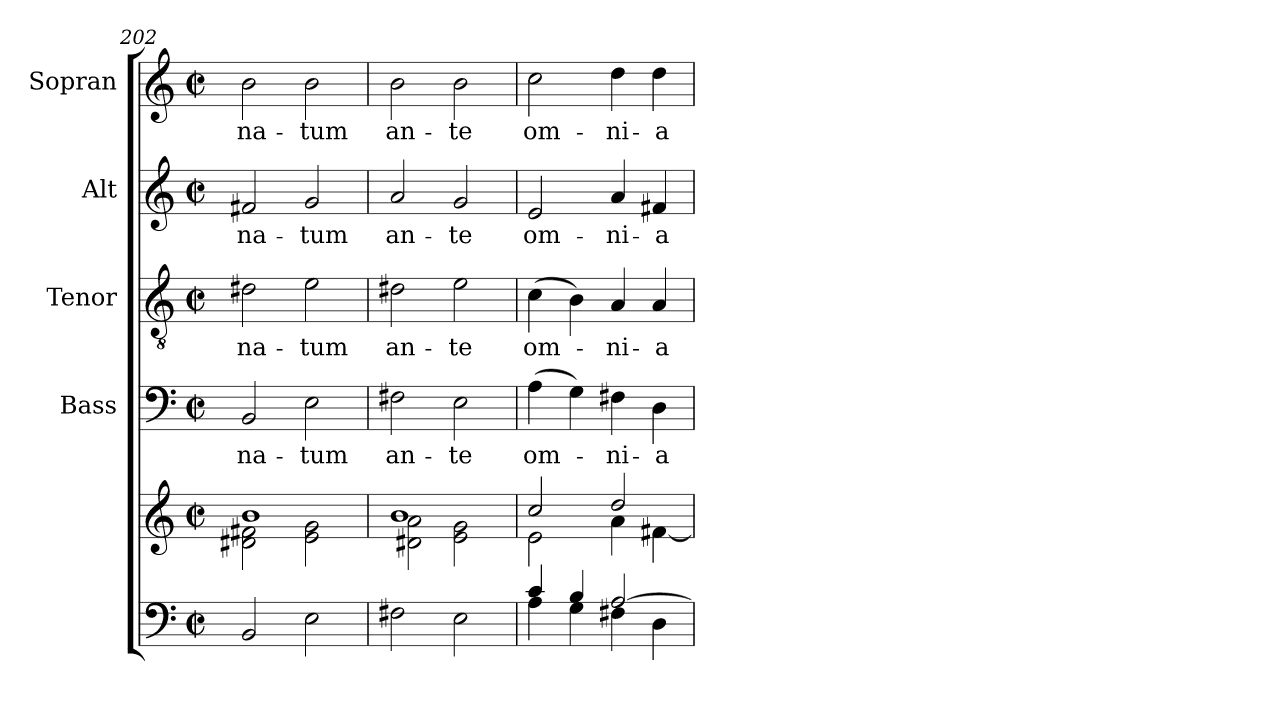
**kern	**kern	**kern	**text	**kern	**text	**kern	**text	**kern	**text
*part5	*part5	*part4	*part4	*part3	*part3	*part2	*part2	*part1	*part1
*staff6	*staff5	*staff4	*staff4	*staff3	*staff3	*staff2	*staff2	*staff1	*staff1
*	*	*I"Bass	*	*I"Tenor	*	*I"Alt	*	*I"Sopran	*
*	*	*I'B.	*	*I'T.	*	*I'A.	*	*I'S.	*
*clefF4	*clefG2	*clefF4	*	*clefGv2	*	*clefG2	*	*clefG2	*
*k[]	*k[]	*k[]	*	*k[]	*	*k[]	*	*k[]	*
*C:	*C:	*C:	*	*C:	*	*C:	*	*C:	*
*M2/2	*M2/2	*M2/2	*	*M2/2	*	*M2/2	*	*M2/2	*
*met(c|)	*met(c|)	*met(c|)	*	*met(c|)	*	*met(c|)	*	*met(c|)	*
=202	=202	=202	=202	=202	=202	=202	=202	=202	=202
*	*^	*	*	*	*	*	*	*	*
!	!	!	!	!LO:LY:b	!	!LO:LY:b	!	!LO:LY:b	!	!LO:LY:b
2BB/	1b	2d#X\ 2f#X\	2BB/	na-	2d#X\	na-	2f#X/	na-	2b\	na-
!	!	!	!	!LO:LY:b	!	!LO:LY:b	!	!LO:LY:b	!	!LO:LY:b
2E\	.	2e\ 2g\	2E\	-tum	2e\	-tum	2g/	-tum	2b\	-tum
=203	=203	=203	=203	=203	=203	=203	=203	=203	=203	=203
!	!	!	!	!LO:LY:b	!	!LO:LY:b	!	!LO:LY:b	!	!LO:LY:b
2F#X\	1b	2d#X\ 2a\	2F#X\	an-	2d#X\	an-	2a/	an-	2b\	an-
!	!	!	!	!LO:LY:b	!	!LO:LY:b	!	!LO:LY:b	!	!LO:LY:b
2E\	.	2e\ 2g\	2E\	-te	2e\	-te	2g/	-te	2b\	-te
=204	=204	=204	=204	=204	=204	=204	=204	=204	=204	=204
*^	*	*	*	*	*	*	*	*	*	*
!	!	!	!	!	!LO:LY:b	!	!LO:LY:b	!	!LO:LY:b	!	!LO:LY:b
4c/	4A\	2cc/	2e\	(>4A\	om-	(>4c\	om-	2e/	om-	2cc\	om-
4B/	4G\	.	.	4G\)	.	4B\)	.	.	.	.	.
!	!	!	!	!	!LO:LY:b	!	!LO:LY:b	!	!LO:LY:b	!	!LO:LY:b
[>2A/	4F#X\	2dd/	4a\	4F#X\	-ni-	4A/	-ni-	4a/	-ni-	4dd\	-ni-
!	!	!	!	!	!LO:LY:b	!	!LO:LY:b	!	!LO:LY:b	!	!LO:LY:b
.	4D\	.	[<4f#X\	4D\	-a	4A/	-a	4f#X/	-a	4dd\	-a
*v	*v	*	*	*	*	*	*	*	*	*	*
*	*v	*v	*	*	*	*	*	*	*	*
=	=	=	=	=	=	=	=	=	=
*-	*-	*-	*-	*-	*-	*-	*-	*-	*-
